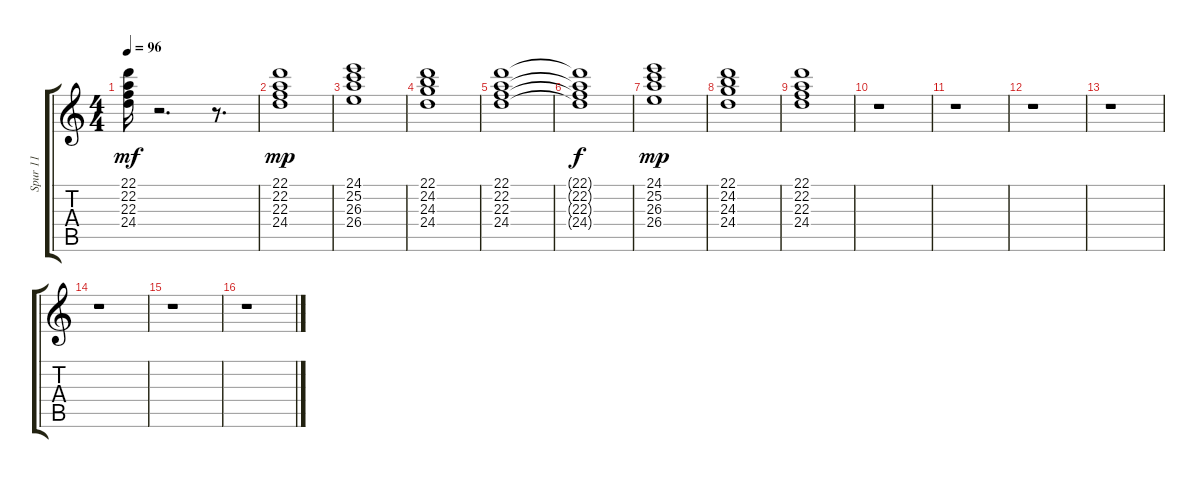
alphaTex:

\track ("Spur 11" "Spur 11") {instrument rockorgan}
\staff {score tabs}
\tuning (E4 B3 G3 D3 A2 E2) {hide}
\ts (4 4)
\tempo 96
\clef g2
\ks c
(22.1 22.2 22.3 24.4).16{dy mf} r.2{d} r.8{d} |
(22.1 22.2 22.3 24.4).1{dy mp} |
(24.1 25.2 26.3 26.4).1 |
(22.1 24.2 24.3 24.4).1 |
(22.1 22.2 22.3 24.4).1 |
(22.1{t} 22.2{t} 22.3{t} 24.4{t}).1{dy f} |
(24.1 25.2 26.3 26.4).1{dy mp} |
(22.1 24.2 24.3 24.4).1 |
(22.1 22.2 22.3 24.4).1 |
r.1 |
r.1 |
r.1 |
r.1 |
r.1 |
r.1 |
r.1
